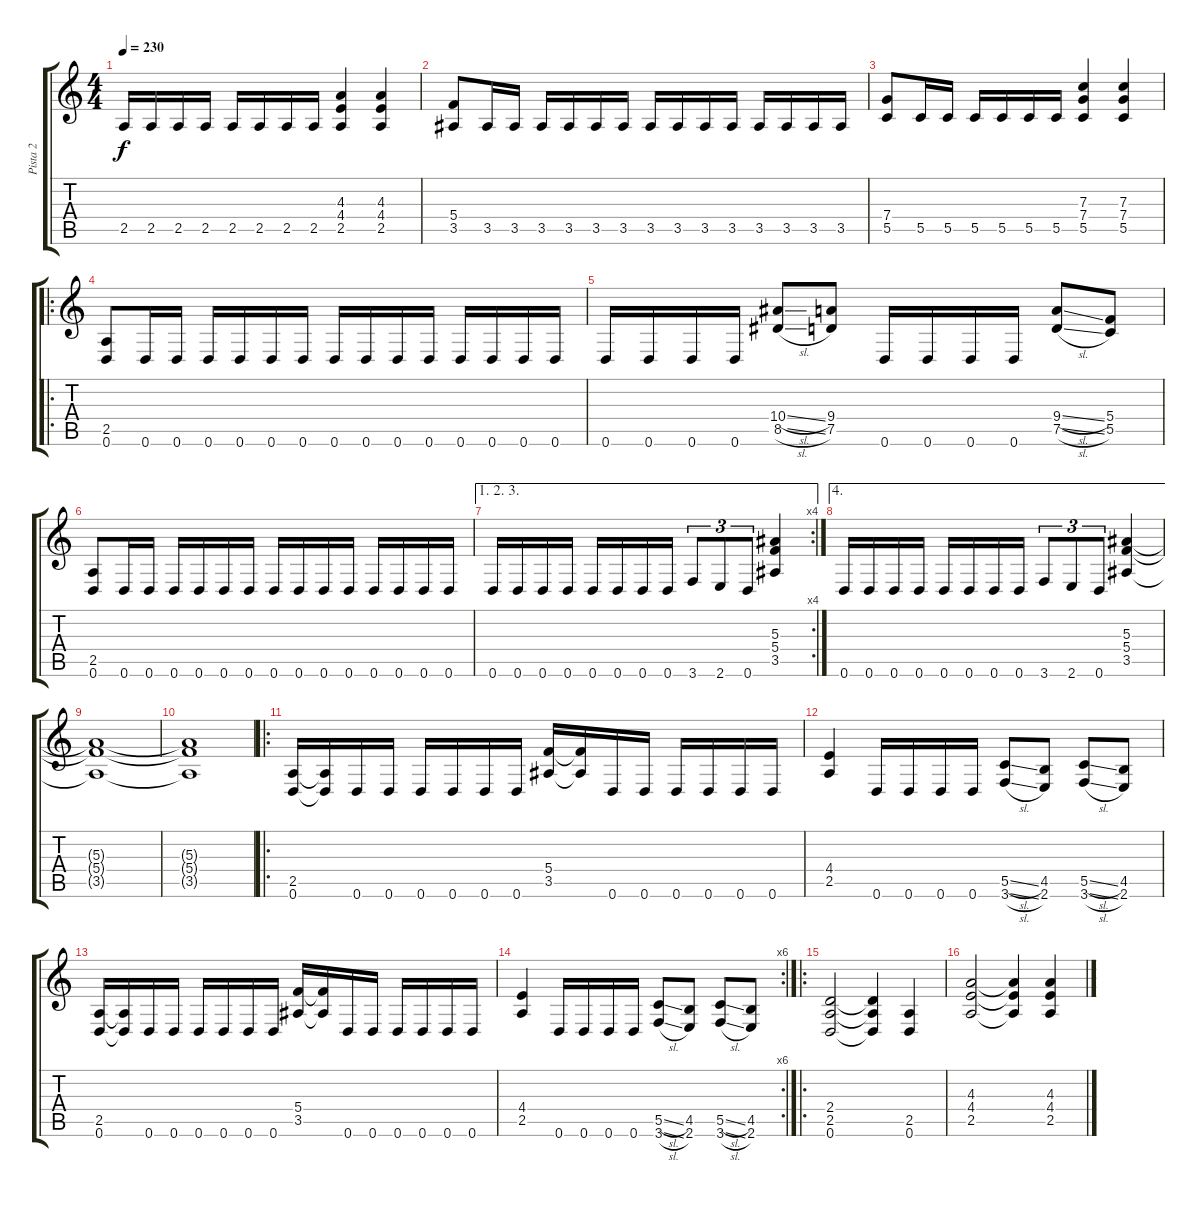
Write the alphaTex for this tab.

\track ("Pista 2" "Pista 2") {instrument overdrivenguitar}
\staff {score tabs}
\tuning (D4 A3 F3 C3 G2 D2) {hide}
\ts (4 4)
\tempo 230
\clef g2
\ks c
2.5.16{dy f} 2.5.16 2.5.16 2.5.16 2.5.16 2.5.16 2.5.16 2.5.16 (4.3 4.4 2.5).4 (4.3 4.4 2.5).4 |
(5.4 3.5).8 3.5.16 3.5.16 3.5.16 3.5.16 3.5.16 3.5.16 3.5.16 3.5.16 3.5.16 3.5.16 3.5.16 3.5.16 3.5.16 3.5.16 |
(7.4 5.5).8 5.5.16 5.5.16 5.5.16 5.5.16 5.5.16 5.5.16 (7.3 7.4 5.5).4 (7.3 7.4 5.5).4 |
\ro
(2.5 0.6).8 0.6.16 0.6.16 0.6.16 0.6.16 0.6.16 0.6.16 0.6.16 0.6.16 0.6.16 0.6.16 0.6.16 0.6.16 0.6.16 0.6.16 |
0.6.16 0.6.16 0.6.16 0.6.16 (10.4{sl} 8.5{sl}).8 (9.4 7.5).8 0.6.16 0.6.16 0.6.16 0.6.16 (9.4{sl} 7.5{sl}).8 (5.4 5.5).8 |
(2.5 0.6).8 0.6.16 0.6.16 0.6.16 0.6.16 0.6.16 0.6.16 0.6.16 0.6.16 0.6.16 0.6.16 0.6.16 0.6.16 0.6.16 0.6.16 |
\ae (1 2 3)
\rc 4
0.6.16 0.6.16 0.6.16 0.6.16 0.6.16 0.6.16 0.6.16 0.6.16 3.6.8{tu (3 2)} 2.6.8{tu (3 2)} 0.6.8{tu (3 2)} (5.3 5.4 3.5).4 |
\ae 4
0.6.16 0.6.16 0.6.16 0.6.16 0.6.16 0.6.16 0.6.16 0.6.16 3.6.8{tu (3 2)} 2.6.8{tu (3 2)} 0.6.8{tu (3 2)} (5.3 5.4 3.5).4 |
(5.3{t} 5.4{t} 3.5{t}).1 |
(5.3{t} 5.4{t} 3.5{t}).1 |
\ro
(2.5 0.6).16 (2.5{t} 0.6{t}).16 0.6.16 0.6.16 0.6.16 0.6.16 0.6.16 0.6.16 (5.4 3.5).16 (5.4{t} 3.5{t}).16 0.6.16 0.6.16 0.6.16 0.6.16 0.6.16 0.6.16 |
(4.4 2.5).4 0.6.16 0.6.16 0.6.16 0.6.16 (5.5{sl} 3.6{sl}).8 (4.5 2.6).8 (5.5{sl} 3.6{sl}).8 (4.5 2.6).8 |
(2.5 0.6).16 (2.5{t} 0.6{t}).16 0.6.16 0.6.16 0.6.16 0.6.16 0.6.16 0.6.16 (5.4 3.5).16 (5.4{t} 3.5{t}).16 0.6.16 0.6.16 0.6.16 0.6.16 0.6.16 0.6.16 |
\rc 6
(4.4 2.5).4 0.6.16 0.6.16 0.6.16 0.6.16 (5.5{sl} 3.6{sl}).8 (4.5 2.6).8 (5.5{sl} 3.6{sl}).8 (4.5 2.6).8 |
\ro
(2.4 2.5 0.6).2 (2.4{t} 2.5{t} 0.6{t}).4 (2.5 0.6).4 |
(4.3 4.4 2.5).2 (4.3{t} 4.4{t} 2.5{t}).4 (4.3 4.4 2.5).4
